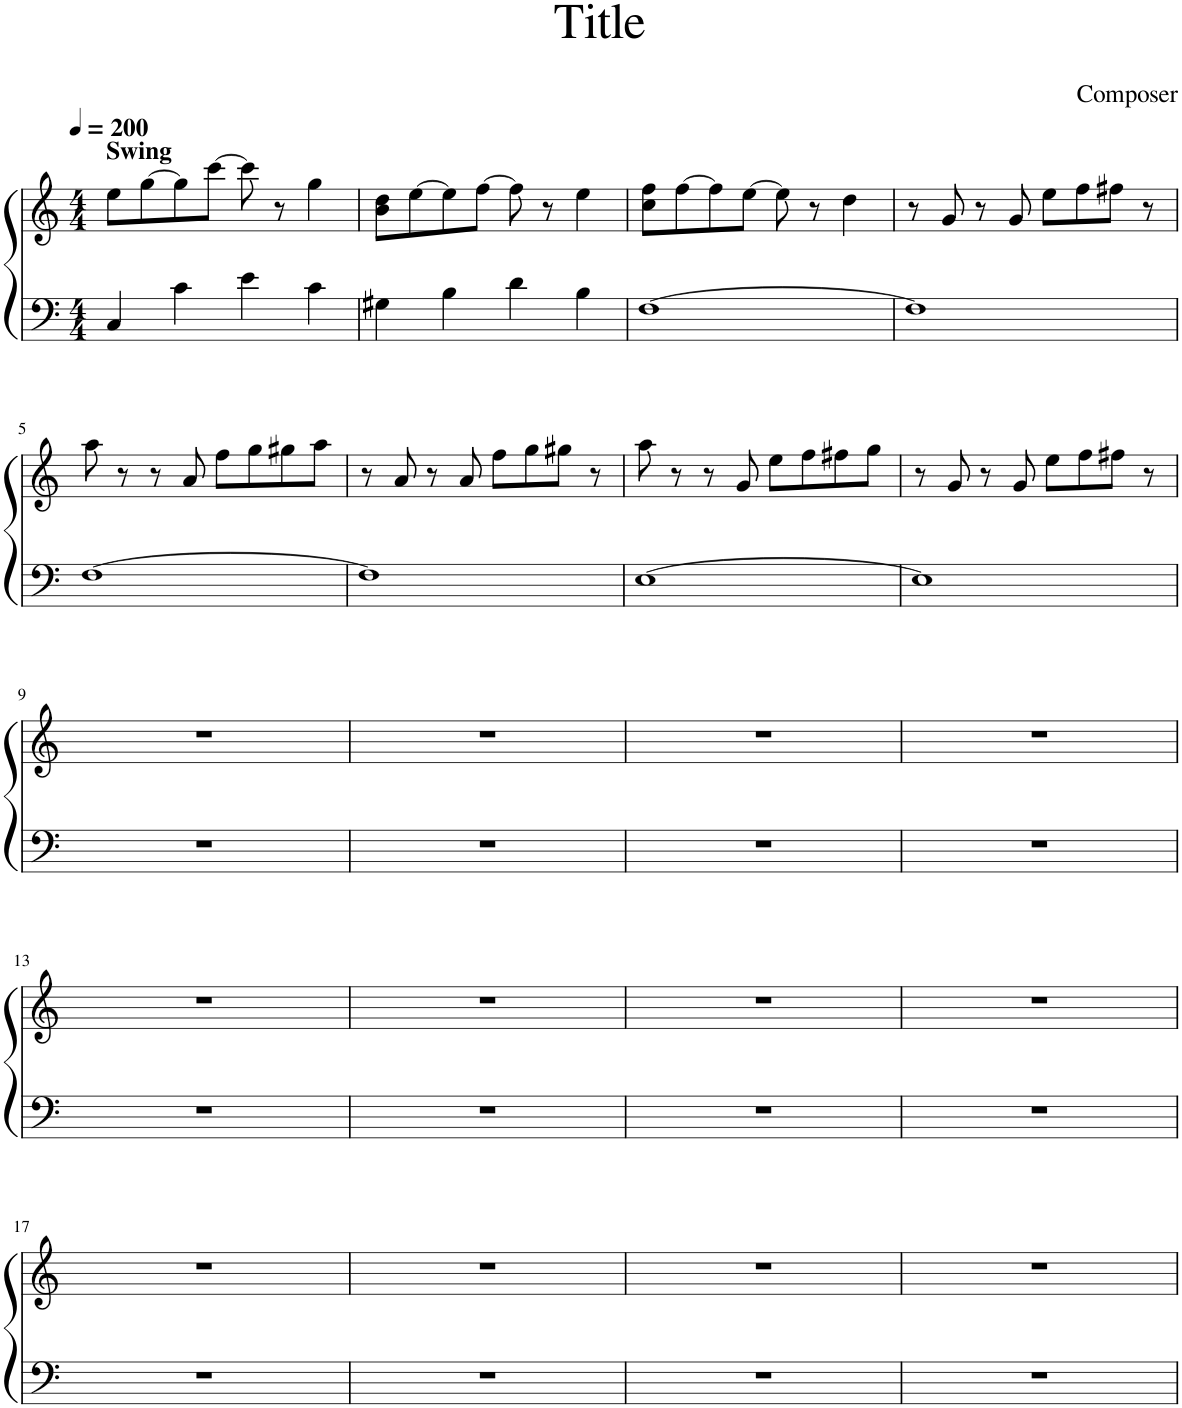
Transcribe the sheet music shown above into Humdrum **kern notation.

**kern	**kern
*part1	*part1
*staff2	*staff1
*I"Piano	*
*I'Pno.	*
*clefF4	*clefG2
*k[]	*k[]
*M4/4	*M4/4
*MM200	*MM200
=1	=1
!	!LO:TX:a:B:t=Swing
4C/	8ee\L
.	[8gg\
4c\	8gg\]
.	[8ccc\J
4e\	8ccc\]
.	8r
4c\	4gg\
=2	=2
4G#X\	8b\ 8dd\L
.	[8ee\
4B\	8ee\]
.	[8ff\J
4d\	8ff\]
.	8r
4B\	4ee\
=3	=3
[1F	8cc\ 8ff\L
.	[8ff\
.	8ff\]
.	[8ee\J
.	8ee\]
.	8r
.	4dd\
=4	=4
1F]	8r
.	8g/
.	8r
.	8g/
.	8ee\L
.	8ff\
.	8ff#X\J
.	8r
!!LO:LB:g=z
=5	=5
[1F	8aa\
.	8r
.	8r
.	8a/
.	8ff\L
.	8gg\
.	8gg#X\
.	8aa\J
=6	=6
1F]	8r
.	8a/
.	8r
.	8a/
.	8ff\L
.	8gg\
.	8gg#X\J
.	8r
=7	=7
[1E	8aa\
.	8r
.	8r
.	8g/
.	8ee\L
.	8ff\
.	8ff#X\
.	8gg\J
=8	=8
1E]	8r
.	8g/
.	8r
.	8g/
.	8ee\L
.	8ff\
.	8ff#X\J
.	8r
!!LO:LB:g=z
=9	=9
1r	1r
=10	=10
1r	1r
=11	=11
1r	1r
=12	=12
1r	1r
!!LO:LB:g=z
=13	=13
1r	1r
=14	=14
1r	1r
=15	=15
1r	1r
=16	=16
1r	1r
!!LO:LB:g=z
=17	=17
1r	1r
=18	=18
1r	1r
=19	=19
1r	1r
=20	=20
1r	1r
=	=
*-	*-
